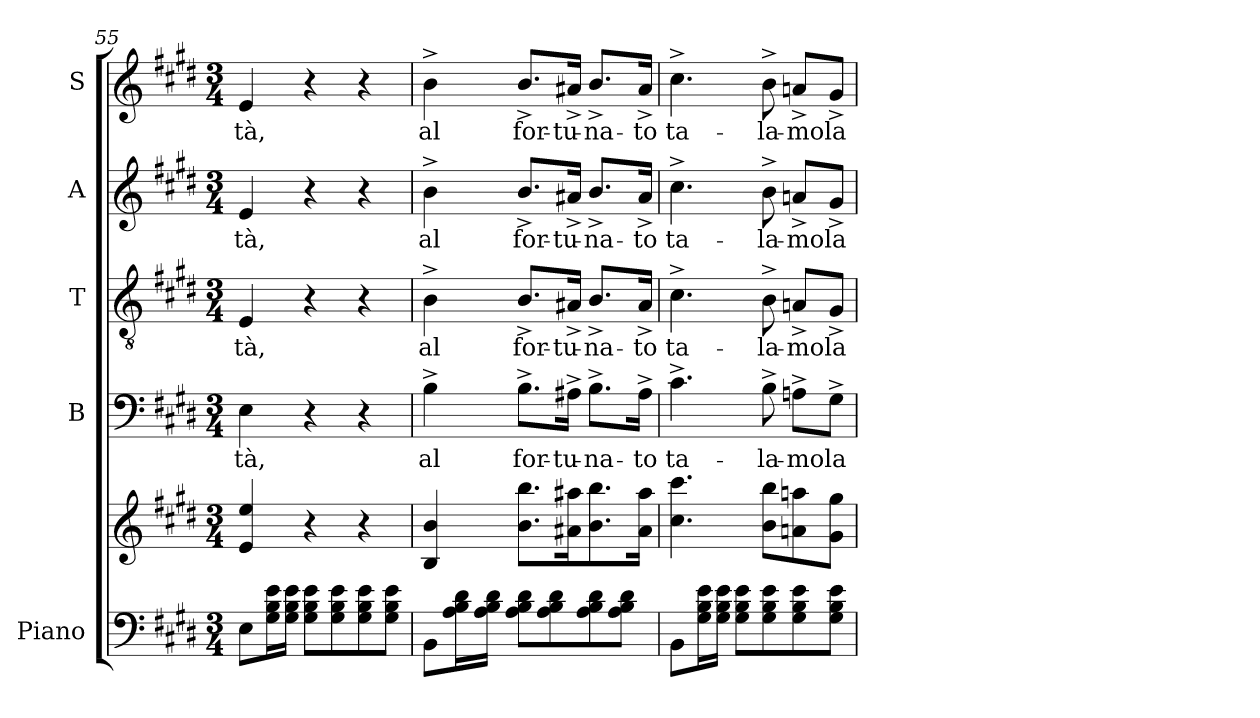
**kern	**kern	**kern	**text	**kern	**text	**kern	**text	**kern	**text
*part5	*part5	*part4	*part4	*part3	*part3	*part2	*part2	*part1	*part1
*staff6	*staff5	*staff4	*staff4	*staff3	*staff3	*staff2	*staff2	*staff1	*staff1
*I"Piano	*	*I"B	*	*I"T	*	*I"A	*	*I"S	*
*I'Pno	*	*I'B	*	*I'T	*	*I'A	*	*I'S	*
*clefF4	*clefG2	*clefF4	*	*clefGv2	*	*clefG2	*	*clefG2	*
*k[f#c#g#d#]	*k[f#c#g#d#]	*k[f#c#g#d#]	*	*k[f#c#g#d#]	*	*k[f#c#g#d#]	*	*k[f#c#g#d#]	*
*M3/4	*M3/4	*M3/4	*	*M3/4	*	*M3/4	*	*M3/4	*
=55	=55	=55	=55	=55	=55	=55	=55	=55	=55
8E\L	4e/ 4ee/	4E\	-tà,	4E/	-tà,	4e/	-tà,	4e/	-tà,
16G#\ 16B\ 16e\L	.	.	.	.	.	.	.	.	.
16G#\ 16B\ 16e\JJ	.	.	.	.	.	.	.	.	.
8G#\ 8B\ 8e\L	4r	4r	.	4r	.	4r	.	4r	.
8G#\ 8B\ 8e\	.	.	.	.	.	.	.	.	.
8G#\ 8B\ 8e\	4r	4r	.	4r	.	4r	.	4r	.
8G#\ 8B\ 8e\J	.	.	.	.	.	.	.	.	.
=56	=56	=56	=56	=56	=56	=56	=56	=56	=56
8BB\L	4B/ 4b/	4B^\	al	4B^\	al	4b^\	al	4b^\	al
16A\ 16B\ 16d#\L	.	.	.	.	.	.	.	.	.
16A\ 16B\ 16d#\JJ	.	.	.	.	.	.	.	.	.
8A\ 8B\ 8d#\L	8.b\ 8.bb\L	8.B^\L	for-	8.B^/L	for-	8.b^/L	for-	8.b^/L	for-
8A\ 8B\ 8d#\	.	.	.	.	.	.	.	.	.
.	16a#X\ 16aa#X\K	16A#X^\Jk	-tu-	16A#X^/Jk	-tu-	16a#X^/Jk	-tu-	16a#X^/Jk	-tu-
8A\ 8B\ 8d#\	8.b\ 8.bb\	8.B^\L	-na-	8.B^/L	-na-	8.b^/L	-na-	8.b^/L	-na-
8A\ 8B\ 8d#\J	.	.	.	.	.	.	.	.	.
.	16a#\ 16aa#\Jk	16A#^\Jk	-to	16A#^/Jk	-to	16a#^/Jk	-to	16a#^/Jk	-to
=57	=57	=57	=57	=57	=57	=57	=57	=57	=57
8BB\L	4.cc#\ 4.ccc#\	4.c#^\	ta-	4.c#^\	ta-	4.cc#^\	ta-	4.cc#^\	ta-
16G#\ 16B\ 16e\L	.	.	.	.	.	.	.	.	.
16G#\ 16B\ 16e\JJ	.	.	.	.	.	.	.	.	.
8G#\ 8B\ 8e\L	.	.	.	.	.	.	.	.	.
8G#\ 8B\ 8e\	8b\ 8bb\L	8B^\	-la-	8B^\	-la-	8b^\	-la-	8b^\	-la-
8G#\ 8B\ 8e\	8an\ 8aan\	8An^\L	-mo	8An^/L	-mo	8an^/L	-mo	8an^/L	-mo
8G#\ 8B\ 8e\J	8g#\ 8gg#\J	8G#^\J	la	8G#^/J	la	8g#^/J	la	8g#^/J	la
=	=	=	=	=	=	=	=	=	=
*-	*-	*-	*-	*-	*-	*-	*-	*-	*-
